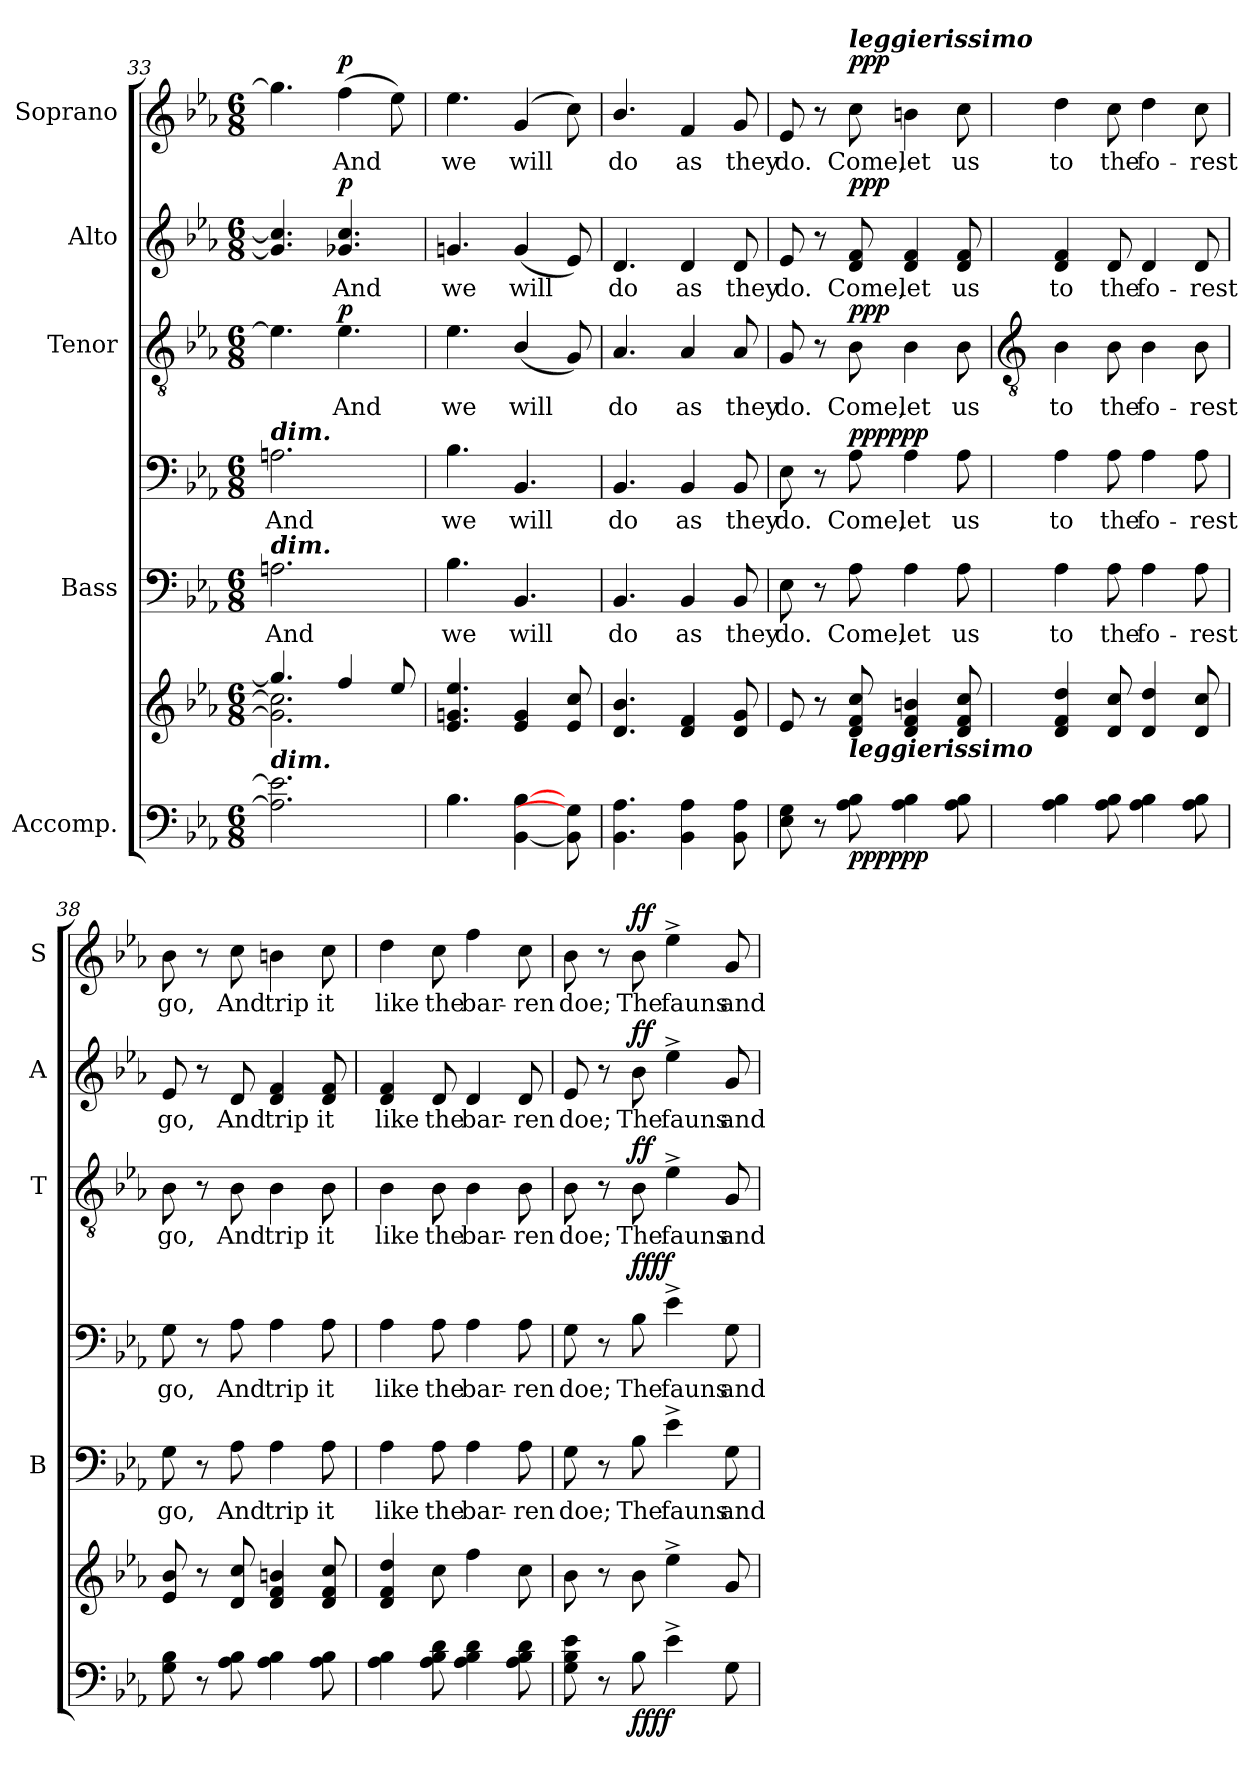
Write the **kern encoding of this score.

**kern	**kern	**dynam	**kern	**text	**kern	**text	**dynam	**kern	**text	**dynam	**kern	**text	**dynam	**kern	**text	**dynam
*part5	*part5	*part5	*part4	*part4	*part4	*part4	*part4	*part3	*part3	*part3	*part2	*part2	*part2	*part1	*part1	*part1
*staff7	*staff6	*staff6/7	*staff5	*staff5	*staff4	*staff4	*staff4/5	*staff3	*staff3	*staff3	*staff2	*staff2	*staff2	*staff1	*staff1	*staff1
*I"Accomp.	*	*	*I"Bass	*	*	*	*	*I"Tenor	*	*	*I"Alto	*	*	*I"Soprano	*	*
*	*	*	*I'B	*	*	*	*	*I'T	*	*	*I'A	*	*	*I'S	*	*
*clefF4	*clefG2	*	*	*	*clefF4	*	*	*clefGv2	*	*	*clefG2	*	*	*clefG2	*	*
*k[b-e-a-]	*k[b-e-a-]	*	*k[b-e-a-]	*	*k[b-e-a-]	*	*	*k[b-e-a-]	*	*	*k[b-e-a-]	*	*	*k[b-e-a-]	*	*
*E-:	*E-:	*	*E-:	*	*E-:	*	*	*E-:	*	*	*E-:	*	*	*E-:	*	*
*M6/8	*M6/8	*	*M6/8	*	*M6/8	*	*	*M6/8	*	*	*M6/8	*	*	*M6/8	*	*
=33	=33	=33	=33	=33	=33	=33	=33	=33	=33	=33	=33	=33	=33	=33	=33	=33
*	*^	*	*	*	*	*	*	*	*	*	*	*	*	*	*	*
!	!	!	!	!	!	!LO:TX:a:Bi:t=dim.	!	!	!	!	!	!	!	!	!	!	!
!	!	!	!	!LO:TX:a:Bi:t=dim.	!	!	!	!	!	!	!	!	!	!	!	!	!
!LO:TX:a:Bi:t=dim.	!	!	!	!	!	!	!	!	!	!	!	!	!	!	!	!	!
!	!	!	!	!	!LO:LY:b	!	!LO:LY:b	!	!	!	!	!	!	!	!	!	!
2.A] 2.e-]	4.gg-/]	2.g-\] 2.cc\]	.	2.An	And	2.An	And	.	4.e-]	.	.	4.g-] 4.cc]	.	.	4.gg-]	.	.
!	!	!	!	!	!	!	!	!	!	!LO:LY:b	!LO:DY:b	!	!LO:LY:b	!LO:DY:b	!	!LO:LY:b	!LO:DY:b
.	4ff/	.	.	.	.	.	.	.	4.e-	And	p	4.g- 4.cc	And	p	(>4ff	And	p
.	8ee-/	.	.	.	.	.	.	.	.	.	.	.	.	.	8ee-)	.	.
*	*v	*v	*	*	*	*	*	*	*	*	*	*	*	*	*	*	*
=34	=34	=34	=34	=34	=34	=34	=34	=34	=34	=34	=34	=34	=34	=34	=34	=34
!	!	!	!	!LO:LY:b	!	!LO:LY:b	!	!	!LO:LY:b	!	!	!LO:LY:b	!	!	!LO:LY:b	!
4.B-	4.e-/ 4.gn/ 4.ee-/	.	4.B-	we	4.B-	we	.	4.e-	we	.	4.gn	we	.	4.ee-	we	.
!	!	!	!	!LO:LY:b	!	!LO:LY:b	!	!	!LO:LY:b	!	!	!LO:LY:b	!	!	!LO:LY:b	!
[4BB- [4B-	4e-/ 4g/	.	4.BB-	will	4.BB-	will	.	(<4B-/	will	.	(<4g	will	.	(4g	will	.
8BB-] 8G]	8e-/ 8cc/	.	.	.	.	.	.	8G)	.	.	8e-)	.	.	8cc)	.	.
=35	=35	=35	=35	=35	=35	=35	=35	=35	=35	=35	=35	=35	=35	=35	=35	=35
!	!	!	!	!LO:LY:b	!	!LO:LY:b	!	!	!LO:LY:b	!	!	!LO:LY:b	!	!	!LO:LY:b	!
4.BB- 4.A-	4.d/ 4.b-/	.	4.BB-	do	4.BB-	do	.	4.A-	do	.	4.d	do	.	4.b-/	do	.
!	!	!	!	!LO:LY:b	!	!LO:LY:b	!	!	!LO:LY:b	!	!	!LO:LY:b	!	!	!LO:LY:b	!
4BB- 4A-	4d/ 4f/	.	4BB-	as	4BB-	as	.	4A-	as	.	4d	as	.	4f	as	.
!	!	!	!	!LO:LY:b	!	!LO:LY:b	!	!	!LO:LY:b	!	!	!LO:LY:b	!	!	!LO:LY:b	!
8BB- 8A-	8d/ 8g/	.	8BB-	they	8BB-	they	.	8A-	they	.	8d	they	.	8g	they	.
=36	=36	=36	=36	=36	=36	=36	=36	=36	=36	=36	=36	=36	=36	=36	=36	=36
!	!	!	!	!LO:LY:b	!	!LO:LY:b	!	!	!LO:LY:b	!	!	!LO:LY:b	!	!	!LO:LY:b	!
8E- 8G	8e-/	.	8E-	do.	8E-	do.	.	8G	do.	.	8e-	do.	.	8e-	do.	.
8r	8r	.	8r	.	8r	.	.	8r	.	.	8r	.	.	8r	.	.
!	!	!	!	!	!	!	!	!	!	!	!	!	!	!LO:TX:a:Bi:t=leggierissimo	!	!
!	!LO:TX:b:Bi:t=leggierissimo	!	!	!	!	!	!	!	!	!	!	!	!	!	!	!
!	!	!LO:DY:b=2	!	!LO:LY:b	!	!LO:LY:b	!	!	!LO:LY:b	!	!	!LO:LY:b	!	!	!LO:LY:b	!
!	!	!LO:DY:n=1:b	!	!	!	!	!LO:DY:b=2	!	!	!	!	!	!	!	!	!
!	!	!	!	!	!	!	!LO:DY:n=1:b	!	!	!LO:DY:b	!	!	!LO:DY:b	!	!	!LO:DY:b
8A- 8B-	8d/ 8f/ 8cc/	ppp ppp	8A-	Come,	8A-	Come,	ppp ppp	8B-	Come,	ppp	8d 8f	Come,	ppp	8cc	Come,	ppp
!	!	!	!	!LO:LY:b	!	!LO:LY:b	!	!	!LO:LY:b	!	!	!LO:LY:b	!	!	!LO:LY:b	!
4A- 4B-	4d/ 4f/ 4bn/	.	4A-	let	4A-	let	.	4B-	let	.	4d 4f	let	.	4bn	let	.
!	!	!	!	!LO:LY:b	!	!LO:LY:b	!	!	!LO:LY:b	!	!	!LO:LY:b	!	!	!LO:LY:b	!
8A- 8B-	8d/ 8f/ 8cc/	.	8A-	us	8A-	us	.	8B-	us	.	8d 8f	us	.	8cc	us	.
!!LO:LB:g=z
=37	=37	=37	=37	=37	=37	=37	=37	=37	=37	=37	=37	=37	=37	=37	=37	=37
*	*	*	*	*	*	*	*	*clefGv2	*	*	*	*	*	*	*	*
!	!	!	!	!LO:LY:b	!	!LO:LY:b	!	!	!LO:LY:b	!	!	!LO:LY:b	!	!	!LO:LY:b	!
4A- 4B-	4d 4f 4dd	.	4A-	to	4A-	to	.	4B-	to	.	4d 4f	to	.	4dd	to	.
!	!	!	!	!LO:LY:b	!	!LO:LY:b	!	!	!LO:LY:b	!	!	!LO:LY:b	!	!	!LO:LY:b	!
8A- 8B-	8d 8cc	.	8A-	the	8A-	the	.	8B-	the	.	8d	the	.	8cc	the	.
!	!	!	!	!LO:LY:b	!	!LO:LY:b	!	!	!LO:LY:b	!	!	!LO:LY:b	!	!	!LO:LY:b	!
4A- 4B-	4d 4dd	.	4A-	fo-	4A-	fo-	.	4B-	fo-	.	4d	fo-	.	4dd	fo-	.
!	!	!	!	!LO:LY:b	!	!LO:LY:b	!	!	!LO:LY:b	!	!	!LO:LY:b	!	!	!LO:LY:b	!
8A- 8B-	8d 8cc	.	8A-	-rest	8A-	-rest	.	8B-	-rest	.	8d	-rest	.	8cc	-rest	.
=38	=38	=38	=38	=38	=38	=38	=38	=38	=38	=38	=38	=38	=38	=38	=38	=38
!	!	!	!	!LO:LY:b	!	!LO:LY:b	!	!	!LO:LY:b	!	!	!LO:LY:b	!	!	!LO:LY:b	!
8G 8B-	8e- 8b-	.	8G	go,	8G	go,	.	8B-	go,	.	8e-	go,	.	8b-	go,	.
8r	8r	.	8r	.	8r	.	.	8r	.	.	8r	.	.	8r	.	.
!	!	!	!	!LO:LY:b	!	!LO:LY:b	!	!	!LO:LY:b	!	!	!LO:LY:b	!	!	!LO:LY:b	!
8A- 8B-	8d 8cc	.	8A-	And	8A-	And	.	8B-	And	.	8d	And	.	8cc	And	.
!	!	!	!	!LO:LY:b	!	!LO:LY:b	!	!	!LO:LY:b	!	!	!LO:LY:b	!	!	!LO:LY:b	!
4A- 4B-	4d 4f 4bn	.	4A-	trip	4A-	trip	.	4B-	trip	.	4d 4f	trip	.	4bn	trip	.
!	!	!	!	!LO:LY:b	!	!LO:LY:b	!	!	!LO:LY:b	!	!	!LO:LY:b	!	!	!LO:LY:b	!
8A- 8B-	8d 8f 8cc	.	8A-	it	8A-	it	.	8B-	it	.	8d 8f	it	.	8cc	it	.
=39	=39	=39	=39	=39	=39	=39	=39	=39	=39	=39	=39	=39	=39	=39	=39	=39
!	!	!	!	!LO:LY:b	!	!LO:LY:b	!	!	!LO:LY:b	!	!	!LO:LY:b	!	!	!LO:LY:b	!
4A- 4B-	4d 4f 4dd	.	4A-	like	4A-	like	.	4B-	like	.	4d 4f	like	.	4dd	like	.
!	!	!	!	!LO:LY:b	!	!LO:LY:b	!	!	!LO:LY:b	!	!	!LO:LY:b	!	!	!LO:LY:b	!
8A- 8B- 8d	8cc	.	8A-	the	8A-	the	.	8B-	the	.	8d	the	.	8cc	the	.
!	!	!	!	!LO:LY:b	!	!LO:LY:b	!	!	!LO:LY:b	!	!	!LO:LY:b	!	!	!LO:LY:b	!
4A- 4B- 4d	4ff	.	4A-	bar-	4A-	bar-	.	4B-	bar-	.	4d	bar-	.	4ff	bar-	.
!	!	!	!	!LO:LY:b	!	!LO:LY:b	!	!	!LO:LY:b	!	!	!LO:LY:b	!	!	!LO:LY:b	!
8A- 8B- 8d	8cc	.	8A-	-ren	8A-	-ren	.	8B-	-ren	.	8d	-ren	.	8cc	-ren	.
=40	=40	=40	=40	=40	=40	=40	=40	=40	=40	=40	=40	=40	=40	=40	=40	=40
!	!	!	!	!LO:LY:b	!	!LO:LY:b	!	!	!LO:LY:b	!	!	!LO:LY:b	!	!	!LO:LY:b	!
8G 8B- 8e-	8b-	.	8G	doe;	8G	doe;	.	8B-	doe;	.	8e-	doe;	.	8b-	doe;	.
8r	8r	.	8r	.	8r	.	.	8r	.	.	8r	.	.	8r	.	.
!	!	!LO:DY:b=2	!	!LO:LY:b	!	!LO:LY:b	!	!	!LO:LY:b	!	!	!LO:LY:b	!	!	!LO:LY:b	!
!	!	!LO:DY:n=1:b	!	!	!	!	!LO:DY:b=2	!	!	!	!	!	!	!	!	!
!	!	!	!	!	!	!	!LO:DY:n=1:b	!	!	!LO:DY:b	!	!	!LO:DY:b	!	!	!LO:DY:b
8B-	8b-	ff ff	8B-	The	8B-	The	ff ff	8B-	The	ff	8b-	The	ff	8b-	The	ff
!	!	!	!	!LO:LY:b	!	!LO:LY:b	!	!	!LO:LY:b	!	!	!LO:LY:b	!	!	!LO:LY:b	!
4e-^	4ee-^	.	4e-^	fauns	4e-^	fauns	.	4e-^	fauns	.	4ee-^	fauns	.	4ee-^	fauns	.
!	!	!	!	!LO:LY:b	!	!LO:LY:b	!	!	!LO:LY:b	!	!	!LO:LY:b	!	!	!LO:LY:b	!
8G	8g	.	8G	and	8G	and	.	8G	and	.	8g	and	.	8g	and	.
=	=	=	=	=	=	=	=	=	=	=	=	=	=	=	=	=
*-	*-	*-	*-	*-	*-	*-	*-	*-	*-	*-	*-	*-	*-	*-	*-	*-
